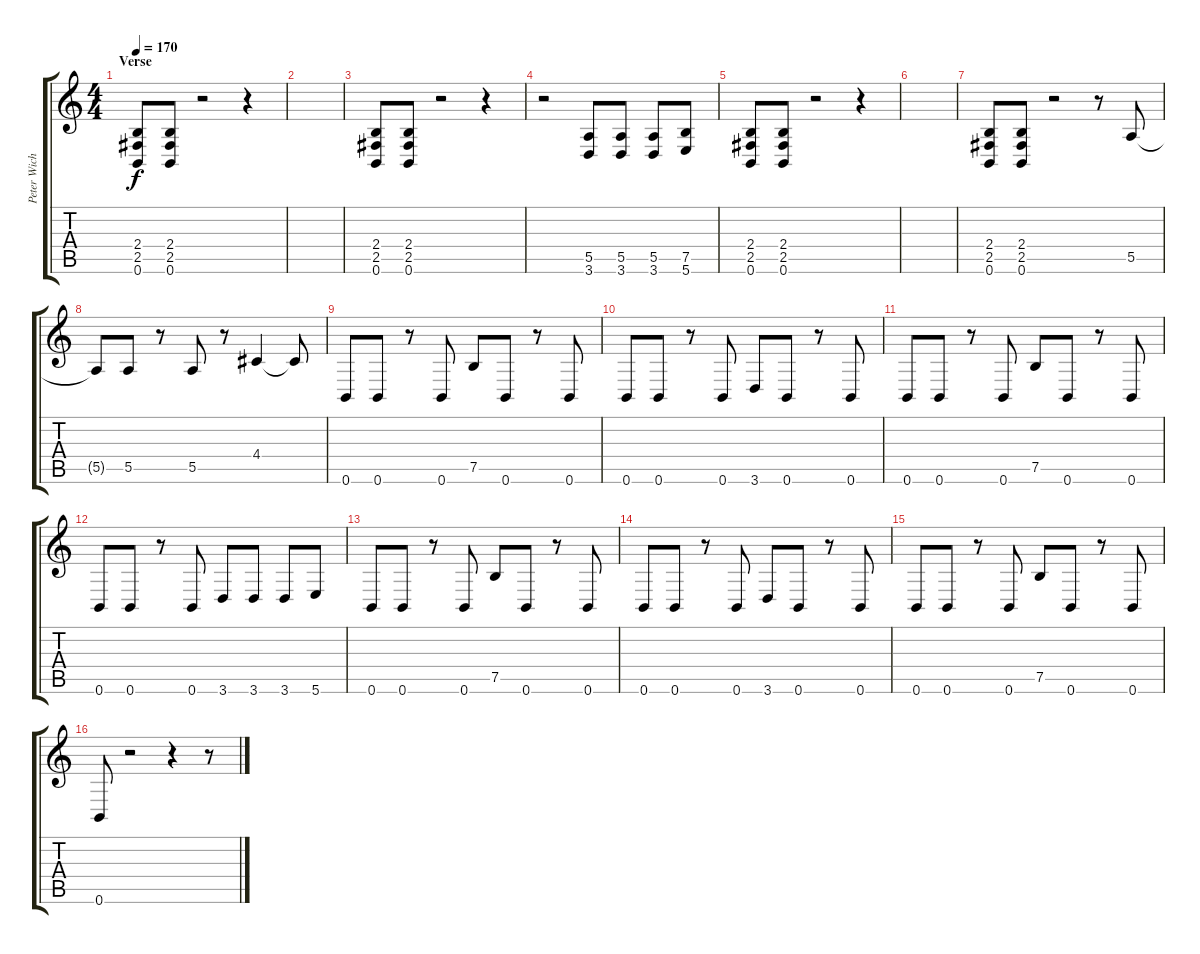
\track ("Peter Wichers" "Peter Wich") {instrument distortionguitar}
\staff {score tabs}
\tuning (B3 Gb3 D3 A2 E2 B1) {hide}
\ts (4 4)
\section ("" "Verse")
\tempo 170
\clef g2
\ks c
(2.4 2.5 0.6).8{dy f} (2.4 2.5 0.6).8 r.2 r.4 |
|
(2.4 2.5 0.6).8 (2.4 2.5 0.6).8 r.2 r.4 |
r.2 (5.5 3.6).8 (5.5 3.6).8 (5.5 3.6).8 (7.5 5.6).8 |
(2.4 2.5 0.6).8 (2.4 2.5 0.6).8 r.2 r.4 |
|
(2.4 2.5 0.6).8 (2.4 2.5 0.6).8 r.2 r.8 5.5.8 |
5.5{t}.8 5.5.8 r.8 5.5.8 r.8 4.4.4 4.4{t}.8 |
0.6.8 0.6.8 r.8 0.6.8 7.5.8 0.6.8 r.8 0.6.8 |
0.6.8 0.6.8 r.8 0.6.8 3.6.8 0.6.8 r.8 0.6.8 |
0.6.8 0.6.8 r.8 0.6.8 7.5.8 0.6.8 r.8 0.6.8 |
0.6.8 0.6.8 r.8 0.6.8 3.6.8 3.6.8 3.6.8 5.6.8 |
0.6.8 0.6.8 r.8 0.6.8 7.5.8 0.6.8 r.8 0.6.8 |
0.6.8 0.6.8 r.8 0.6.8 3.6.8 0.6.8 r.8 0.6.8 |
0.6.8 0.6.8 r.8 0.6.8 7.5.8 0.6.8 r.8 0.6.8 |
0.6.8 r.2 r.4 r.8
